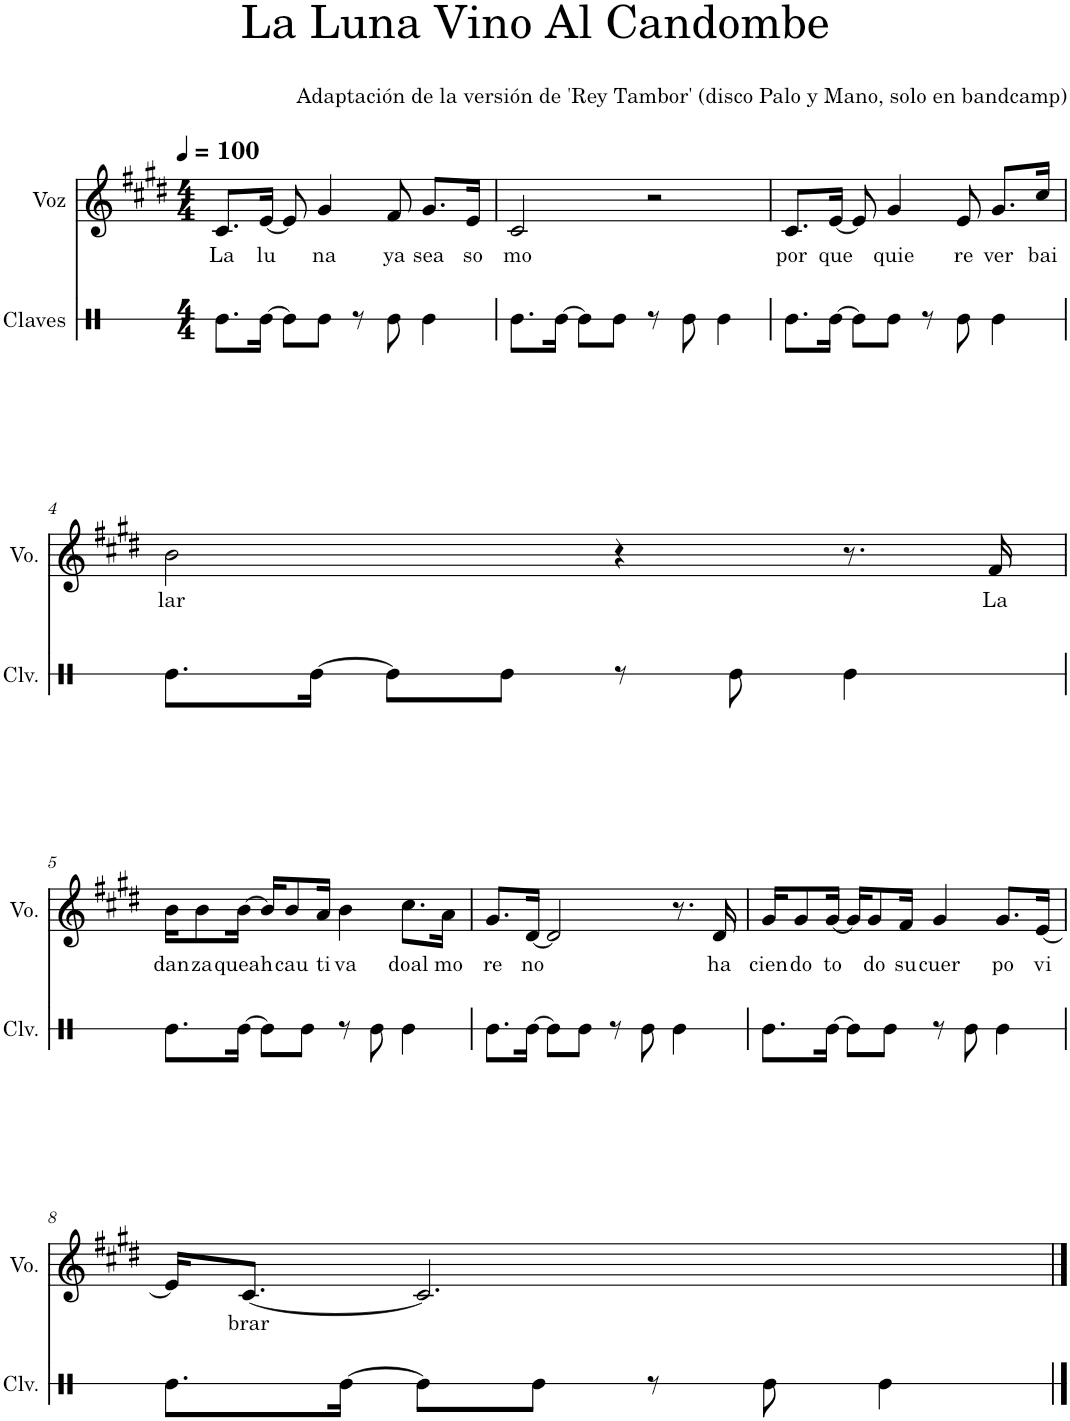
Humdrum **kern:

**kern	**kern	**text
*part2	*part1	*part1
*staff2	*staff1	*staff1
*I"Claves	*I"Voz	*
*I'Clv.	*I'Vo.	*
*stria1	*	*
*clefX	*clefG2	*
*k[]	*k[f#c#g#d#]	*
*M4/4	*M4/4	*
*MM100	*MM100	*
=1	=1	=1
!	!	!LO:LY:b
8.Re\L	8.c#/L	La
!	!	!LO:LY:b
[16Re\Jk	[16e/Jk	lu
8Re\L]	8e/]	.
!	!	!LO:LY:b
8Re\J	4g#/	na
8r	.	.
!	!	!LO:LY:b
8Re\	8f#/	ya
!	!	!LO:LY:b
4Re\	8.g#/L	sea
!	!	!LO:LY:b
.	16e/Jk	so
=2	=2	=2
!	!	!LO:LY:b
8.Re\L	2c#/	mo
[16Re\Jk	.	.
8Re\L]	.	.
8Re\J	.	.
8r	2r	.
8Re\	.	.
4Re\	.	.
=3	=3	=3
!	!	!LO:LY:b
8.Re\L	8.c#/L	por
!	!	!LO:LY:b
[16Re\Jk	[16e/Jk	que
8Re\L]	8e/]	.
!	!	!LO:LY:b
8Re\J	4g#/	quie
8r	.	.
!	!	!LO:LY:b
8Re\	8e/	re
!	!	!LO:LY:b
4Re\	8.g#/L	ver
!	!	!LO:LY:b
.	16cc#/Jk	bai
!!LO:LB:g=z
=4	=4	=4
!	!	!LO:LY:b
8.Re\L	2b\	lar
[16Re\Jk	.	.
8Re\L]	.	.
8Re\J	.	.
8r	4r	.
8Re\	.	.
4Re\	8.r	.
!	!	!LO:LY:b
.	16f#/	La
!!LO:LB:g=z
=5	=5	=5
!	!	!LO:LY:b
8.Re\L	16b\KL	dan
!	!	!LO:LY:b
.	8b\	za
!	!	!LO:LY:b
[16Re\Jk	[16b\Jk	queah
8Re\L]	16b/KL]	.
!	!	!LO:LY:b
.	8b/	cau
8Re\J	.	.
!	!	!LO:LY:b
.	16a/Jk	ti
!	!	!LO:LY:b
8r	4b\	va
8Re\	.	.
!	!	!LO:LY:b
4Re\	8.cc#\L	doal
!	!	!LO:LY:b
.	16a\Jk	mo
=6	=6	=6
!	!	!LO:LY:b
8.Re\L	8.g#/L	re
!	!	!LO:LY:b
[16Re\Jk	[16d#/Jk	no
8Re\L]	2d#/]	.
8Re\J	.	.
8r	.	.
8Re\	.	.
4Re\	8.r	.
!	!	!LO:LY:b
.	16d#/	ha
=7	=7	=7
!	!	!LO:LY:b
8.Re\L	16g#/KL	cien
!	!	!LO:LY:b
.	8g#/	do
!	!	!LO:LY:b
[16Re\Jk	[16g#/Jk	to
8Re\L]	16g#/KL]	.
!	!	!LO:LY:b
.	8g#/	do
8Re\J	.	.
!	!	!LO:LY:b
.	16f#/Jk	su
!	!	!LO:LY:b
8r	4g#/	cuer
8Re\	.	.
!	!	!LO:LY:b
4Re\	8.g#/L	po
!	!	!LO:LY:b
.	[16e/Jk	vi
!!LO:LB:g=z
=8	=8	=8
8.Re\L	16e/KL]	.
!	!	!LO:LY:b
.	[8.c#/J	brar
[16Re\Jk	.	.
8Re\L]	2.c#/]	.
8Re\J	.	.
8r	.	.
8Re\	.	.
4Re\	.	.
==	==	==
*-	*-	*-
